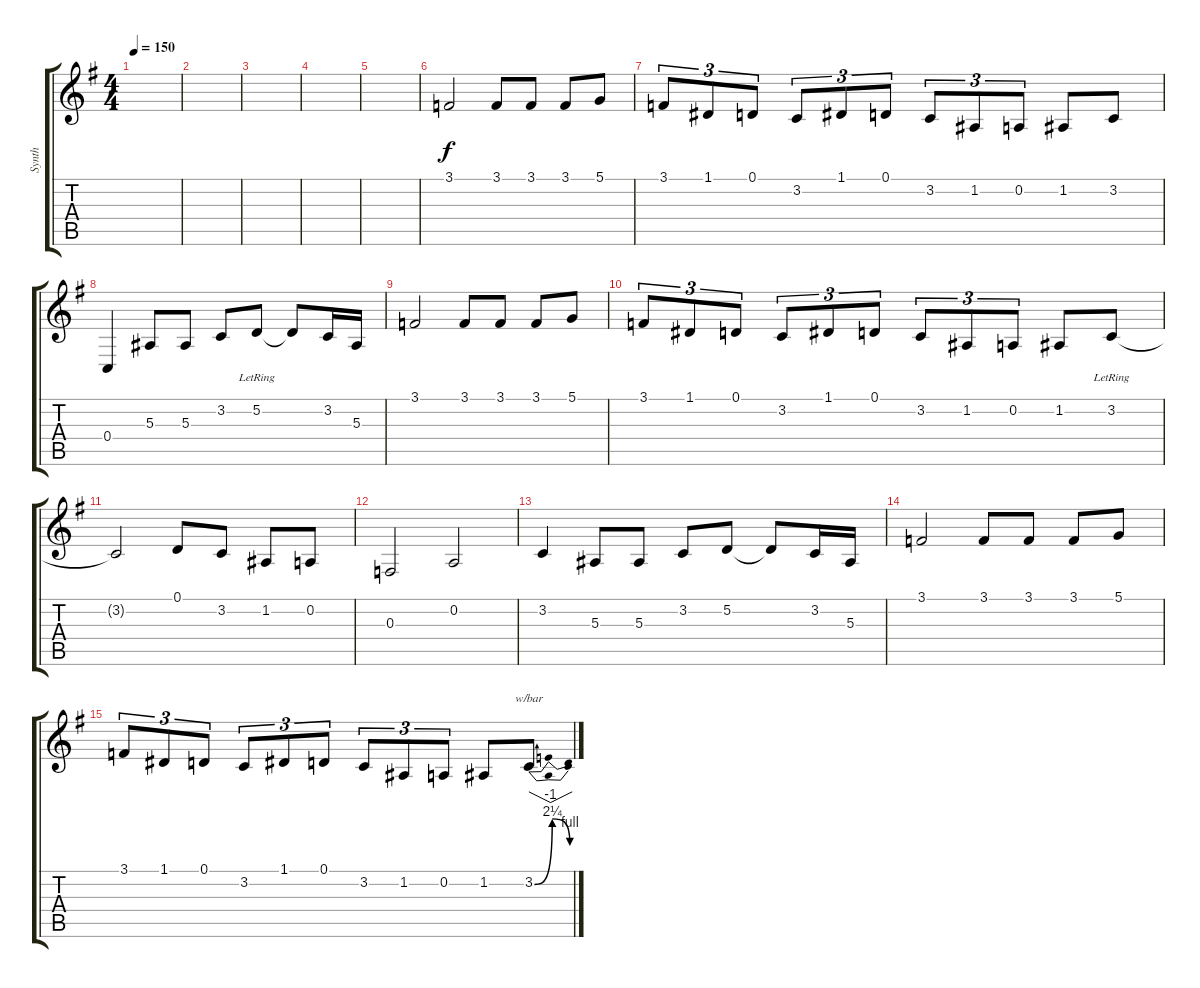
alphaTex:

\track ("Synth" "Synth") {instrument orchestralharp}
\staff {score tabs}
\tuning (D4 A3 F3 C3 G2 D2) {hide}
\ts (4 4)
\tempo 150
\clef g2
\ks g
|
|
|
|
|
3.1.2{balance 8 instrument synthbrass1} 3.1.8 3.1.8 3.1.8 5.1.8 |
3.1.8{tu (3 2)} 1.1.8{tu (3 2)} 0.1.8{tu (3 2)} 3.2.8{tu (3 2)} 1.1.8{tu (3 2)} 0.1.8{tu (3 2)} 3.2.8{tu (3 2)} 1.2.8{tu (3 2)} 0.2.8{tu (3 2)} 1.2.8 3.2.8 |
0.4.4 5.3.8 5.3.8 3.2.8 5.2{lr}.8 5.2{t}.8 3.2.16 5.3.16 |
3.1.2 3.1.8 3.1.8 3.1.8 5.1.8 |
3.1.8{tu (3 2)} 1.1.8{tu (3 2)} 0.1.8{tu (3 2)} 3.2.8{tu (3 2)} 1.1.8{tu (3 2)} 0.1.8{tu (3 2)} 3.2.8{tu (3 2)} 1.2.8{tu (3 2)} 0.2.8{tu (3 2)} 1.2.8 3.2{lr}.8 |
3.2{t}.2 0.1.8 3.2.8 1.2.8 0.2.8 |
0.3.2 0.2.2 |
3.2.4 5.3.8 5.3.8 3.2.8 5.2.8 5.2{t}.8 3.2.16 5.3.16 |
3.1.2 3.1.8 3.1.8 3.1.8 5.1.8 |
3.1.8{tu (3 2)} 1.1.8{tu (3 2)} 0.1.8{tu (3 2)} 3.2.8{tu (3 2)} 1.1.8{tu (3 2)} 0.1.8{tu (3 2)} 3.2.8{tu (3 2)} 1.2.8{tu (3 2)} 0.2.8{tu (3 2)} 1.2.8 3.2{be (bendrelease 0 0 30 9 30 9 60 4)}.8{tbe (dip default 0 0 30 -4 60 0)}
